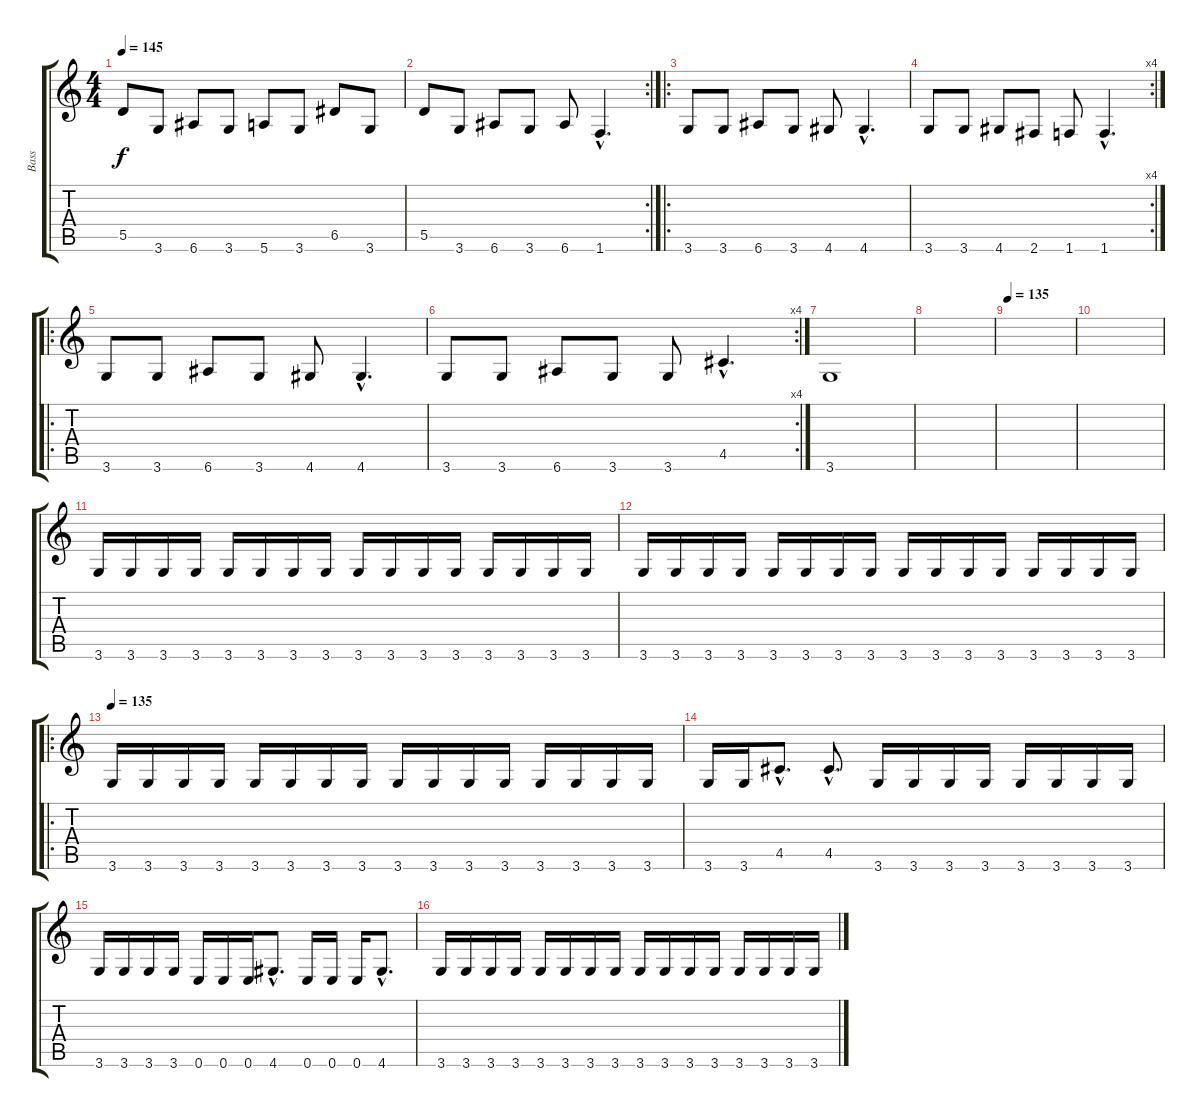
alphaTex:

\track ("Bass" "Bass") {instrument electricbassfinger}
\staff {score tabs}
\tuning (E4 B3 G3 D3 A2 E2) {hide}
\ts (4 4)
\tempo 145
\clef g2
\ks c
5.5.8{dy f} 3.6.8 6.6.8 3.6.8 5.6.8 3.6.8 6.5.8 3.6.8 |
\rc 2
5.5.8 3.6.8 6.6.8 3.6.8 6.6.8 1.6{hac}.4{d} |
\ro
3.6.8 3.6.8 6.6.8 3.6.8 4.6.8 4.6{hac}.4{d} |
\rc 4
3.6.8 3.6.8 4.6.8 2.6.8 1.6.8 1.6{hac}.4{d} |
\ro
3.6.8 3.6.8 6.6.8 3.6.8 4.6.8 4.6{hac}.4{d} |
\rc 4
3.6.8 3.6.8 6.6.8 3.6.8 3.6.8 4.5{hac}.4{d} |
3.6.1 |
|
\tempo 135
|
|
3.6.16 3.6.16 3.6.16 3.6.16 3.6.16 3.6.16 3.6.16 3.6.16 3.6.16 3.6.16 3.6.16 3.6.16 3.6.16 3.6.16 3.6.16 3.6.16 |
3.6.16 3.6.16 3.6.16 3.6.16 3.6.16 3.6.16 3.6.16 3.6.16 3.6.16 3.6.16 3.6.16 3.6.16 3.6.16 3.6.16 3.6.16 3.6.16 |
\ro
\tempo 135
3.6.16 3.6.16 3.6.16 3.6.16 3.6.16 3.6.16 3.6.16 3.6.16 3.6.16 3.6.16 3.6.16 3.6.16 3.6.16 3.6.16 3.6.16 3.6.16 |
3.6.16 3.6.16 4.5{hac}.8{d} 4.5{hac}.8{d} 3.6.16 3.6.16 3.6.16 3.6.16 3.6.16 3.6.16 3.6.16 3.6.16 |
3.6.16 3.6.16 3.6.16 3.6.16 0.6.16 0.6.16 0.6.16 4.6{hac}.8{d} 0.6.16 0.6.16 0.6.16 4.6{hac}.8{d} |
3.6.16 3.6.16 3.6.16 3.6.16 3.6.16 3.6.16 3.6.16 3.6.16 3.6.16 3.6.16 3.6.16 3.6.16 3.6.16 3.6.16 3.6.16 3.6.16
